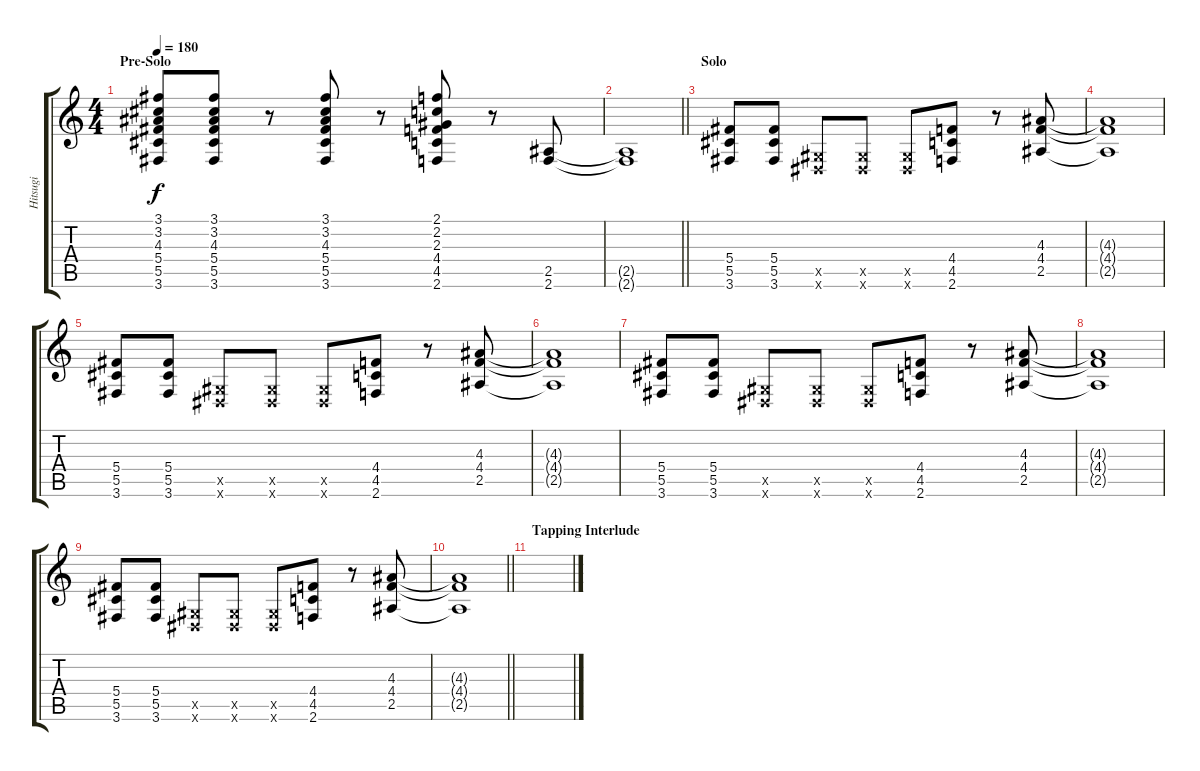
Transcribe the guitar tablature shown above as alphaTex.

\track ("Hitsugi" "Hitsugi") {instrument overdrivenguitar}
\staff {score tabs}
\tuning (Eb4 Bb3 Gb3 Db3 Ab2 Eb2) {hide}
\ts (4 4)
\section ("" "Pre-Solo")
\tempo 180
\clef g2
\ks c
(3.1 3.2 4.3 5.4 5.5 3.6).8{dy f} (3.1 3.2 4.3 5.4 5.5 3.6).8 r.8 (3.1 3.2 4.3 5.4 5.5 3.6).8 r.8 (2.1 2.2 2.3 4.4 4.5 2.6).8 r.8 (2.5 2.6).8 |
\barLineRight lightlight
(2.5{t} 2.6{t}).1 |
\section ("" "Solo")
(5.4 5.5 3.6).8 (5.4 5.5 3.6).8 (0.5{x} 0.6{x}).8 (0.5{x} 0.6{x}).8 (0.5{x} 0.6{x}).8 (4.4 4.5 2.6).8 r.8 (4.3 4.4 2.5).8 |
(4.3{t} 4.4{t} 2.5{t}).1 |
(5.4 5.5 3.6).8 (5.4 5.5 3.6).8 (0.5{x} 0.6{x}).8 (0.5{x} 0.6{x}).8 (0.5{x} 0.6{x}).8 (4.4 4.5 2.6).8 r.8 (4.3 4.4 2.5).8 |
(4.3{t} 4.4{t} 2.5{t}).1 |
(5.4 5.5 3.6).8 (5.4 5.5 3.6).8 (0.5{x} 0.6{x}).8 (0.5{x} 0.6{x}).8 (0.5{x} 0.6{x}).8 (4.4 4.5 2.6).8 r.8 (4.3 4.4 2.5).8 |
(4.3{t} 4.4{t} 2.5{t}).1 |
(5.4 5.5 3.6).8 (5.4 5.5 3.6).8 (0.5{x} 0.6{x}).8 (0.5{x} 0.6{x}).8 (0.5{x} 0.6{x}).8 (4.4 4.5 2.6).8 r.8 (4.3 4.4 2.5).8 |
\barLineRight lightlight
(4.3{t} 4.4{t} 2.5{t}).1 |
\section ("" "Tapping Interlude")
